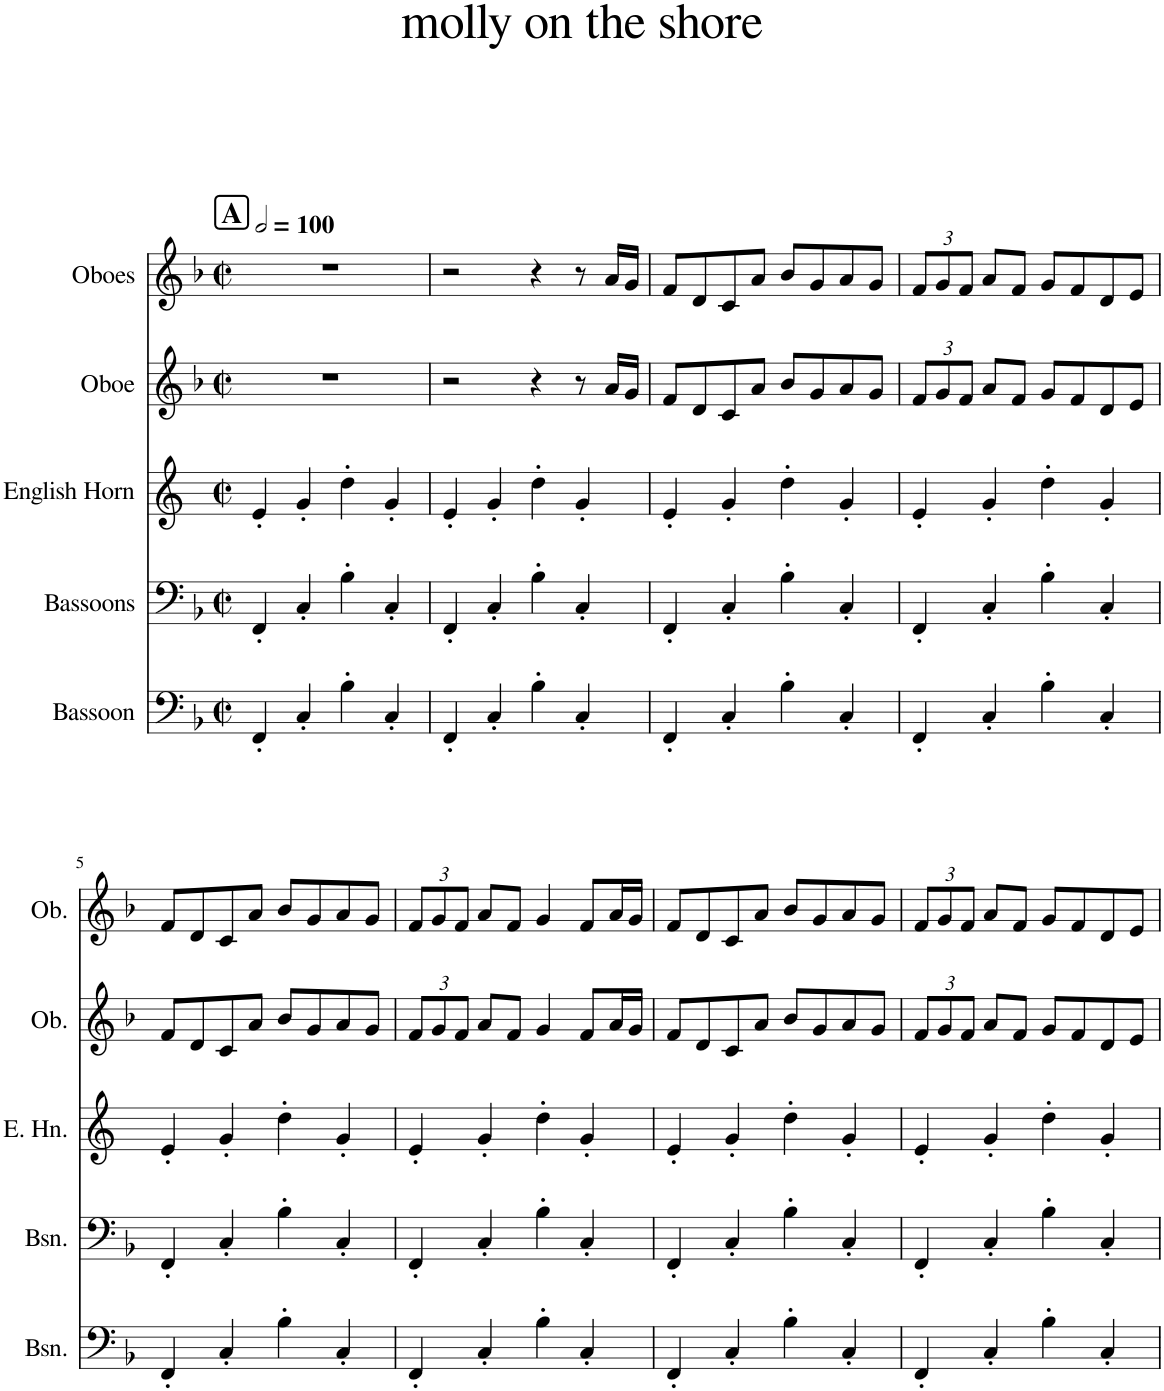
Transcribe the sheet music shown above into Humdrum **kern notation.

**kern	**kern	**kern	**kern	**kern
*part5	*part4	*part3	*part2	*part1
*staff5	*staff4	*staff3	*staff2	*staff1
*I"Bassoon	*I"Bassoons	*I"English Horn	*I"Oboe	*I"Oboes
*I'Bsn.	*I'Bsn.	*I'E. Hn.	*I'Ob.	*I'Ob.
*clefF4	*clefF4	*clefG2	*clefG2	*clefG2
*	*	*Trd4c7	*	*
*k[b-]	*k[b-]	*k[]	*k[b-]	*k[b-]
*M2/2	*M2/2	*M2/2	*M2/2	*M2/2
*met(c|)	*met(c|)	*met(c|)	*met(c|)	*met(c|)
*MM200	*MM200	*MM200	*MM200	*MM200
!!LO:REH:place=s1:a:B:cj:fs=14:t=A
=1	=1	=1	=1	=1
4FF'/	4FF'/	4e'/	1r	1r
4C'/	4C'/	4g'/	.	.
4B-'\	4B-'\	4dd'\	.	.
4C'/	4C'/	4g'/	.	.
=2	=2	=2	=2	=2
4FF'/	4FF'/	4e'/	2r	2r
4C'/	4C'/	4g'/	.	.
4B-'\	4B-'\	4dd'\	4r	4r
4C'/	4C'/	4g'/	8r	8r
.	.	.	16a/LL	16a/LL
.	.	.	16g/JJ	16g/JJ
=3	=3	=3	=3	=3
4FF'/	4FF'/	4e'/	8f/L	8f/L
.	.	.	8d/	8d/
4C'/	4C'/	4g'/	8c/	8c/
.	.	.	8a/J	8a/J
4B-'\	4B-'\	4dd'\	8b-/L	8b-/L
.	.	.	8g/	8g/
4C'/	4C'/	4g'/	8a/	8a/
.	.	.	8g/J	8g/J
=4	=4	=4	=4	=4
*	*	*	*Xbrackettup	*Xbrackettup
4FF'/	4FF'/	4e'/	12f/L	12f/L
.	.	.	12g/	12g/
.	.	.	12f/J	12f/J
4C'/	4C'/	4g'/	8a/L	8a/L
.	.	.	8f/J	8f/J
4B-'\	4B-'\	4dd'\	8g/L	8g/L
.	.	.	8f/	8f/
4C'/	4C'/	4g'/	8d/	8d/
.	.	.	8e/J	8e/J
!!LO:LB:g=z
=5	=5	=5	=5	=5
4FF'/	4FF'/	4e'/	8f/L	8f/L
.	.	.	8d/	8d/
4C'/	4C'/	4g'/	8c/	8c/
.	.	.	8a/J	8a/J
4B-'\	4B-'\	4dd'\	8b-/L	8b-/L
.	.	.	8g/	8g/
4C'/	4C'/	4g'/	8a/	8a/
.	.	.	8g/J	8g/J
=6	=6	=6	=6	=6
4FF'/	4FF'/	4e'/	12f/L	12f/L
.	.	.	12g/	12g/
.	.	.	12f/J	12f/J
4C'/	4C'/	4g'/	8a/L	8a/L
.	.	.	8f/J	8f/J
4B-'\	4B-'\	4dd'\	4g/	4g/
4C'/	4C'/	4g'/	8f/L	8f/L
.	.	.	16a/L	16a/L
.	.	.	16g/JJ	16g/JJ
=7	=7	=7	=7	=7
4FF'/	4FF'/	4e'/	8f/L	8f/L
.	.	.	8d/	8d/
4C'/	4C'/	4g'/	8c/	8c/
.	.	.	8a/J	8a/J
4B-'\	4B-'\	4dd'\	8b-/L	8b-/L
.	.	.	8g/	8g/
4C'/	4C'/	4g'/	8a/	8a/
.	.	.	8g/J	8g/J
=8	=8	=8	=8	=8
4FF'/	4FF'/	4e'/	12f/L	12f/L
.	.	.	12g/	12g/
.	.	.	12f/J	12f/J
4C'/	4C'/	4g'/	8a/L	8a/L
.	.	.	8f/J	8f/J
4B-'\	4B-'\	4dd'\	8g/L	8g/L
.	.	.	8f/	8f/
4C'/	4C'/	4g'/	8d/	8d/
.	.	.	8e/J	8e/J
=	=	=	=	=
*-	*-	*-	*-	*-
